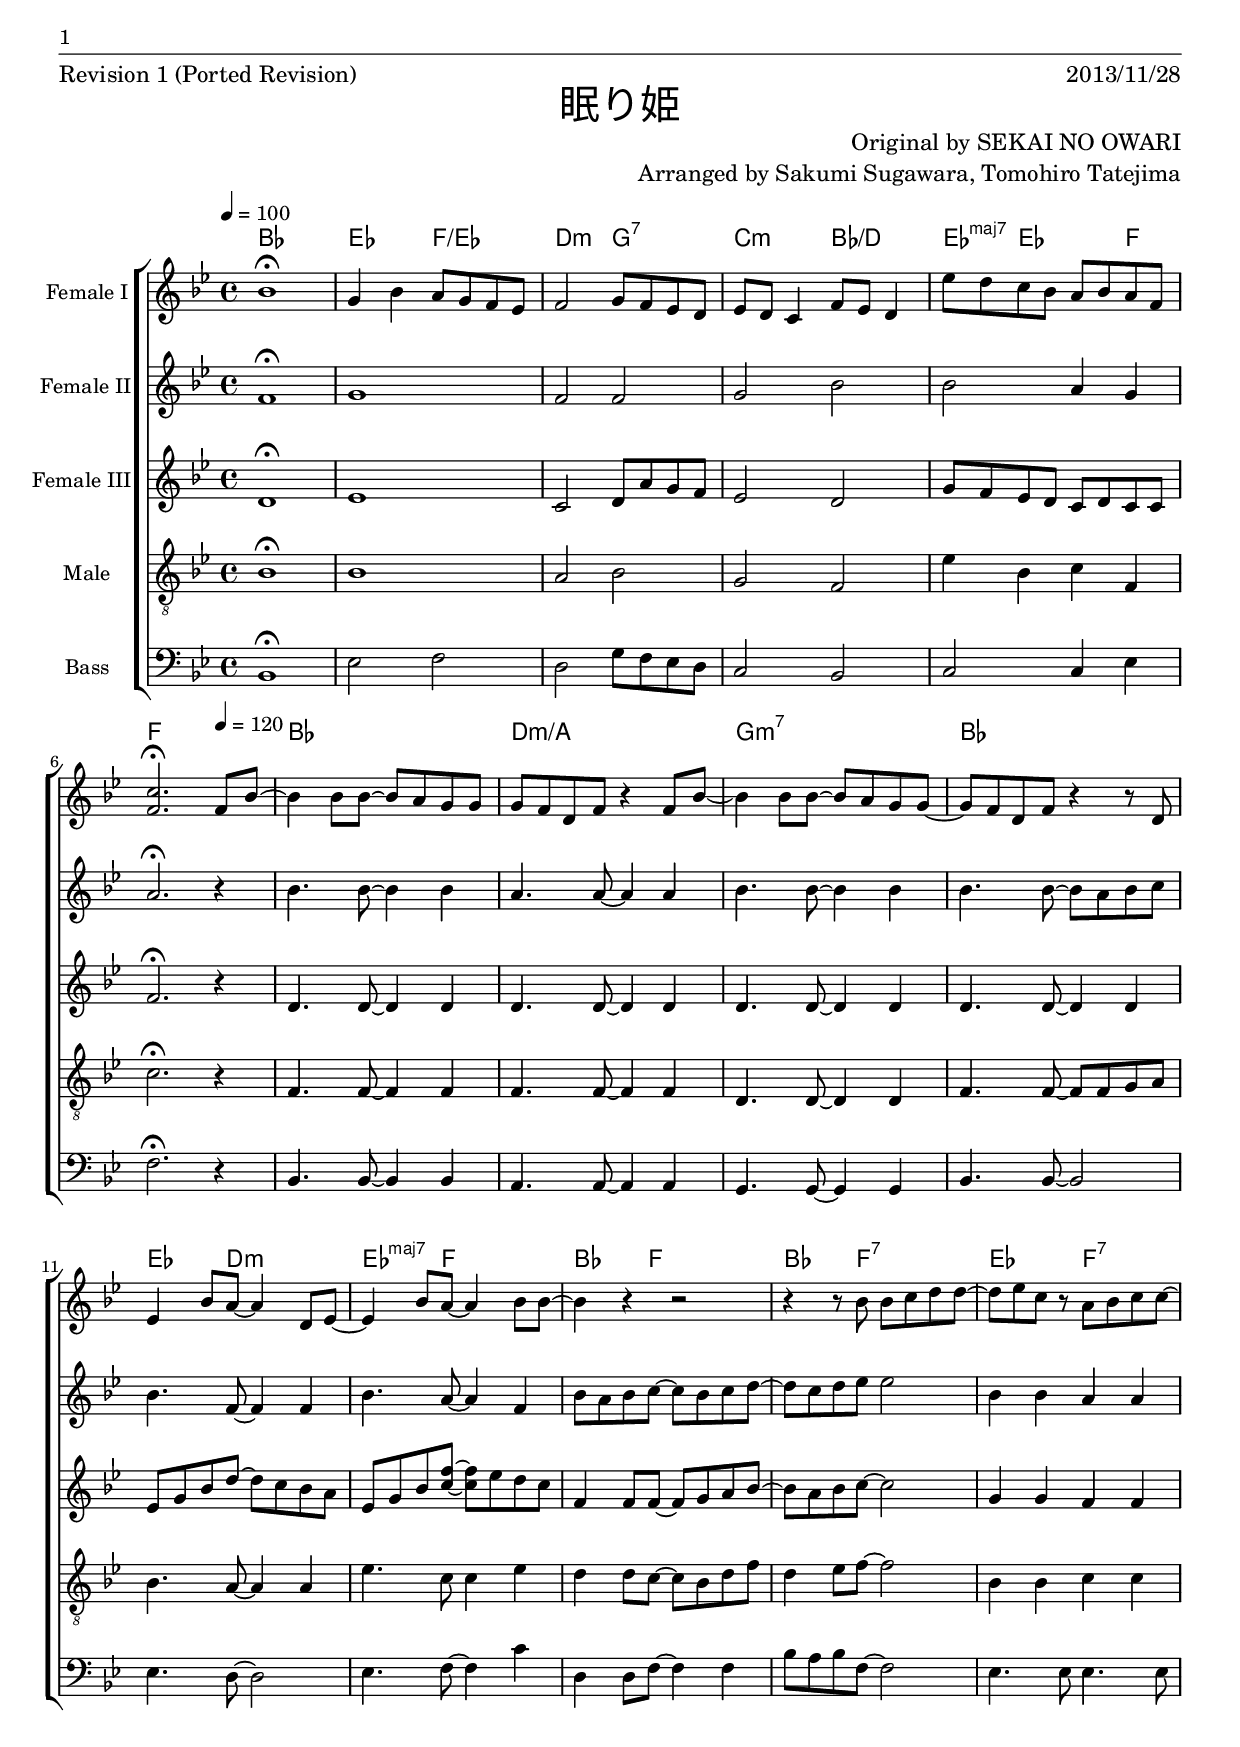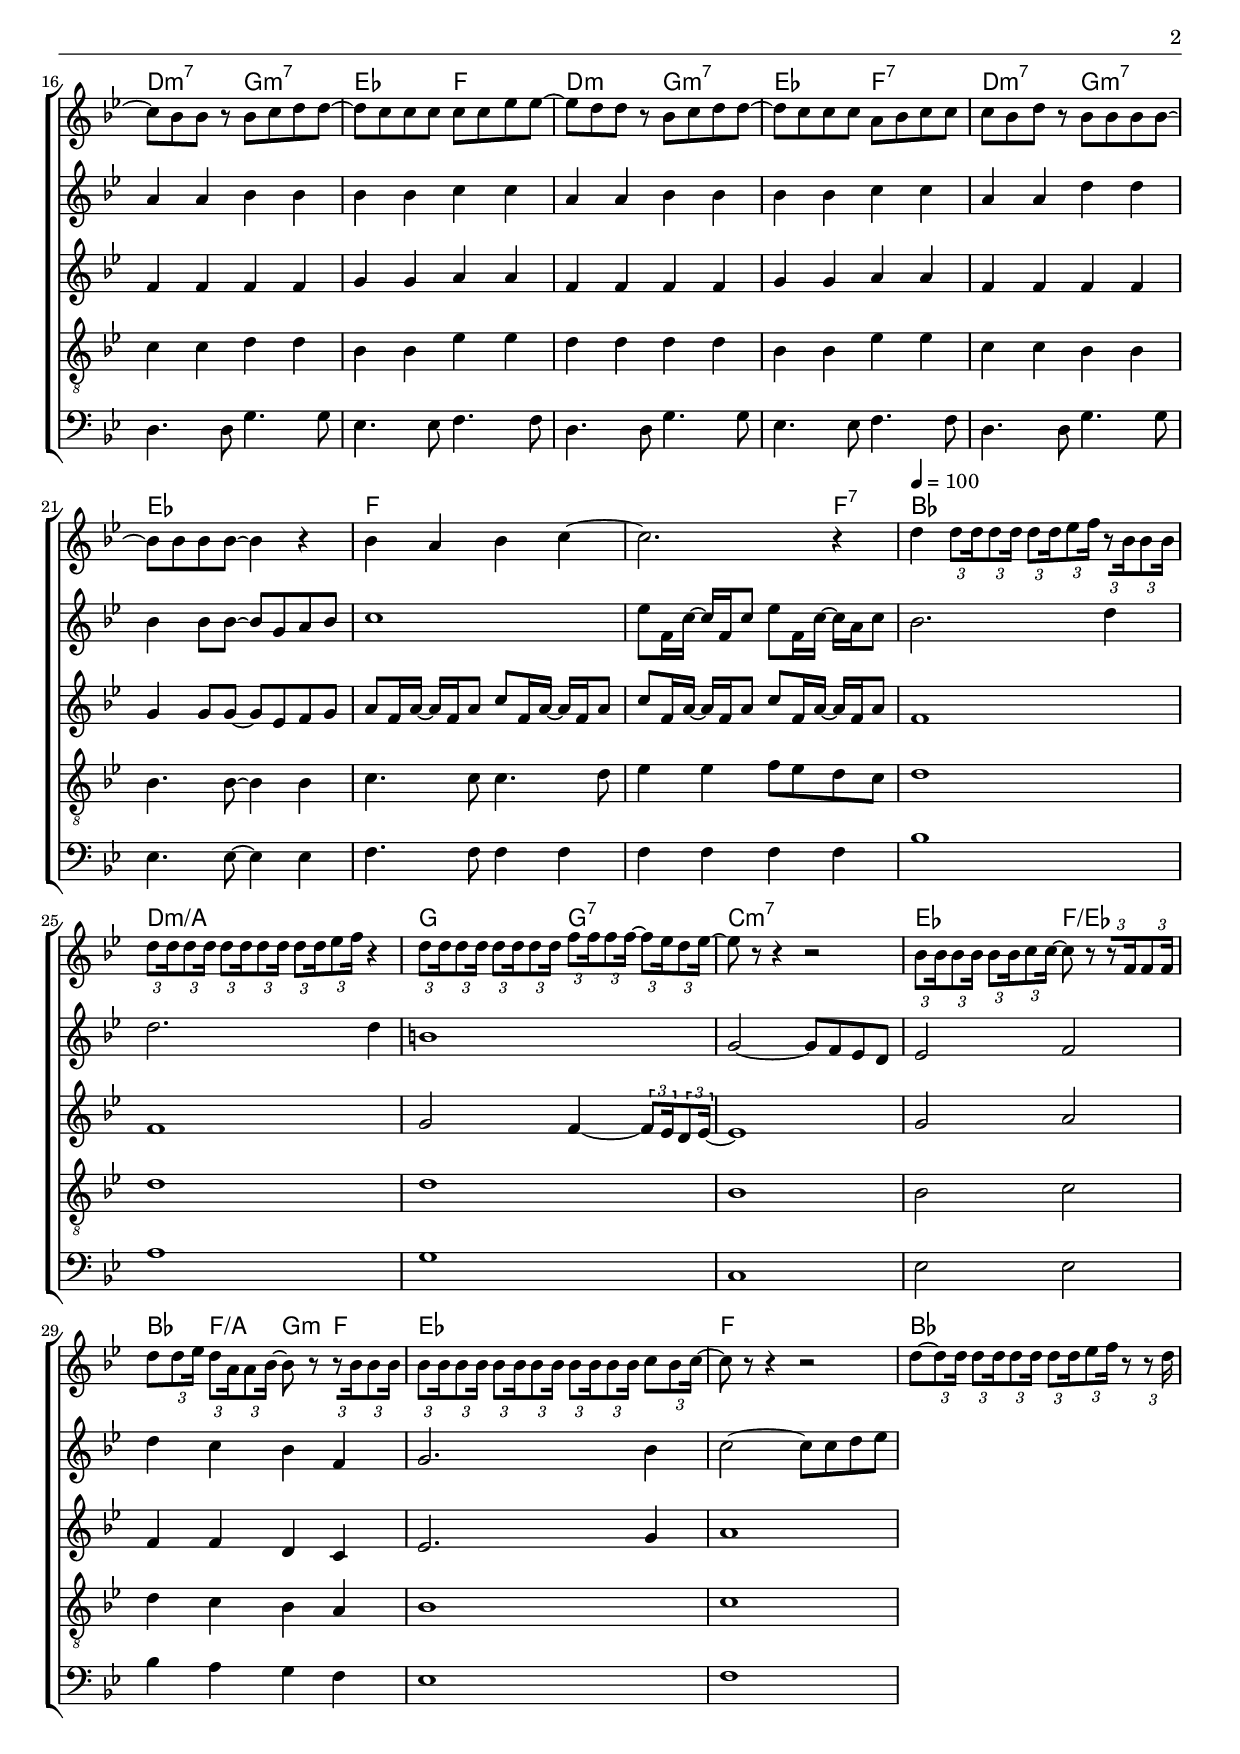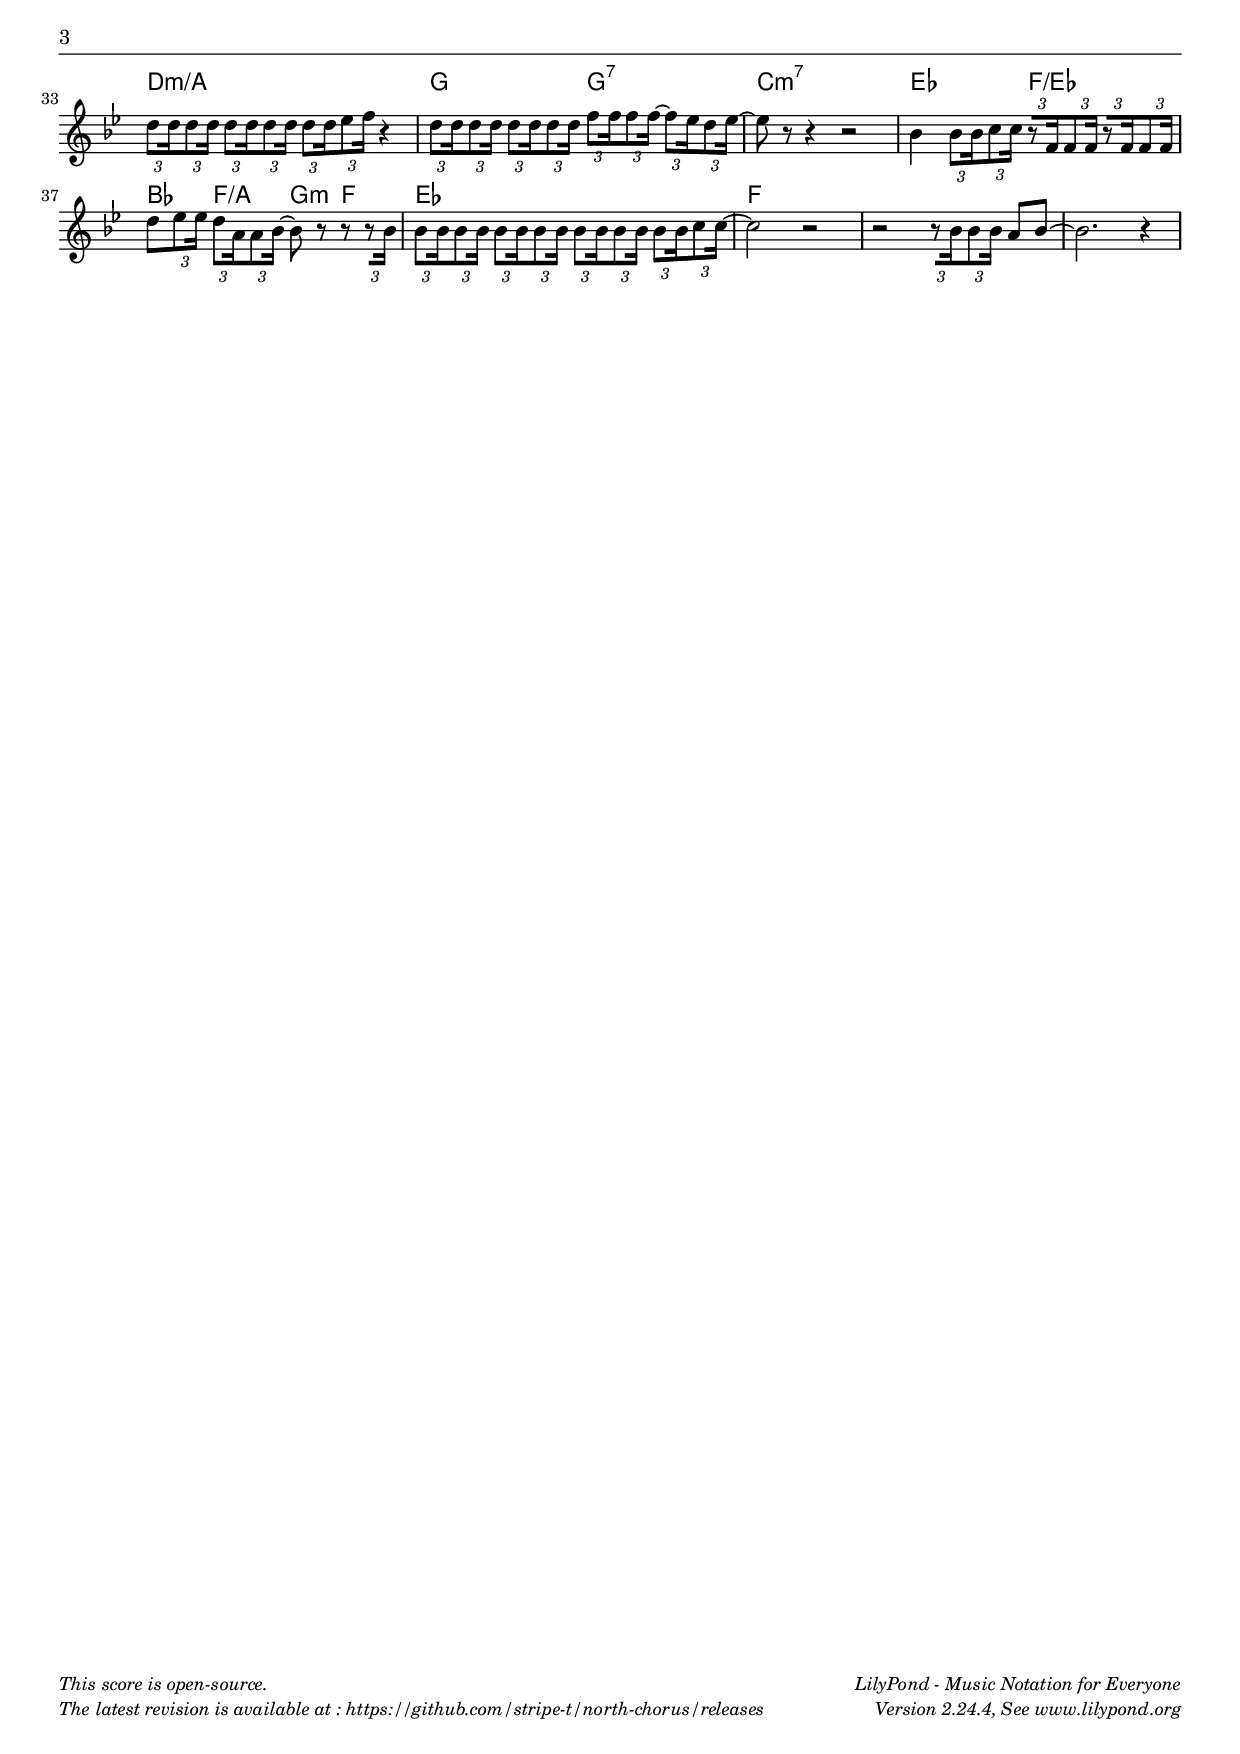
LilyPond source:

% Template revision 2
%
% For Flescobaldi :
% -*- indent-width: 4; tab-width: 4; indent-tabs: true;

\version "2.16.0"

% The below, invented by Mats Bengtsson, creates left and right brackets vertically 
% spanning an entire staff. It is useful for offseting optional passages of music,
% as shown in the example

% The number next to "th" in (th 0.2) controls thickness of the brackets. 
#(define-markup-command (left-bracket layout props) ()
	 "Draw left hand bracket"
	 (let* ((th 0.2) ;; todo: take from GROB
			(width (* 2.5 th)) ;; todo: take from GROB
			(ext '(-2.8 . 2.8))) ;; todo: take line-count into account
		 (ly:bracket Y ext th width)))

leftBracket = {
	\once\override BreathingSign #'text = #(make-left-bracket-markup)
	\once\override BreathingSign #'break-visibility = #end-of-line-invisible
	\once\override BreathingSign #'Y-offset = ##f
	% Trick to print it after barlines and signatures:
	\once\override BreathingSign #'break-align-symbol = #'custos
	\breathe
}


#(define-markup-command (right-bracket layout props) ()
	 "Draw right hand bracket"
	 (let* ((th .2);;todo: take from GROB
			(width (* 2.5 th)) ;; todo: take from GROB
			(ext '(-2.8 . 2.8))) ;; todo: take line-count into account
		 (ly:bracket Y ext th (- width))))

rightBracket = {
	\once\override BreathingSign #'text = #(make-right-bracket-markup)
	\once\override BreathingSign #'Y-offset = ##f
	\breathe
}

t = #(define-music-function
     (parser location note)
     (ly:music?)
   #{
	 \set Timing.baseMoment = #(ly:make-moment 1/8)
     \tuplet 3/2 8 {
		 #note
	 }
	 \unset Timing.baseMoment
   #})
\paper {
	bookTitleMarkup = \markup {
		\column {
			\fill-line {
				"Revision 1 (Ported Revision)"
				"2013/11/28"
			}
			\fill-line {
				\override #'(font-name . "IPAex明朝")
				\fontsize #5 "眠り姫"
			}
			\fill-line {
				\null
				"Original by SEKAI NO OWARI"
			}
			\fill-line {
				\null
				"Arranged by Sakumi Sugawara, Tomohiro Tatejima"
			}
		}
	}
	oddHeaderMarkup = \markup {
		\override #'(baseline-skip . 1) \column {
			\fill-line {
				\fontsize #-1 \fromproperty #'page:page-number-string \null
			}
			\draw-hline
		}
		
	}
	evenHeaderMarkup = \markup {
		\override #'(baseline-skip . 1) \column {
			\fill-line {
				\null \fontsize #-1 \fromproperty #'page:page-number-string
			}
			\draw-hline
		}
	}

	oddFooterMarkup = \markup {
		\on-the-fly #last-page \column{
			\fontsize #-2 \italic \fill-line {
				\left-column {"This score is open-source." "The latest revision is available at : https://github.com/stripe-t/north-chorus/releases"}
				\right-column {"LilyPond - Music Notation for Everyone" #(string-append "Version " (lilypond-version) ", See www.lilypond.org")}
			}
		}
	}

	evenFooterMarkup = \oddFooterMarkup
}

chord = \chordmode {
	\set majorSevenSymbol = \markup { maj7 }
	\tempo 4=100
	bes1 |
	ees2 f/ees | d:m g:7 | c:m bes/d | ees4:maj7 ees2 f4 |
	f2. \tempo 4=120 s4 |
	bes1 | d:m/a | g:m7 | bes |
	ees4. d8:m s2 | ees4.:maj7 f8 s2 | bes4. f8 s2 | bes4. f8:7 s2 |
	ees2 f:7 | d:m7 g:m7 | ees f | d:m g:m7 |
	ees f:7 | d:m7 g:m7 | ees1 | f2 \set Score.tempoHideNote = ##t \tempo 4=110 s2 |
	\tempo 4=100 s2 \tempo 4=90 s4 f4:7 |
	\unset Score.tempoHideNote \tempo 4=100
	bes1 | d:m/a | g2 g:7 | c1:m7 |
	ees2 f/ees | bes4 f/a g:m f | ees1 | f |
	bes | d:m/a | g2 g:7 | c1:m7 |
	ees2 f/ees | bes4 f/a g:m f | ees1 | f |
}

fA = \relative c' {
	\key bes \major
	bes'1\fermata |
	g4 bes a8 g f ees | f2 g8 f ees d | ees d c4 f8 ees d4 | ees'8 d c bes a bes a f |
	<f c'>2.\fermata f8 bes ~ |
	bes4 bes8 bes ~ bes a g g | g f d f r4 f8 bes ~ | bes4 bes8 bes8 ~ bes a g g ~ | g f d f r4 r8 d8|
	ees4 bes'8 a ~ a4 d,8 ees ~ | ees4 bes'8 a ~ a4 bes8 bes ~ | bes4 r r2 | r4 r8 bes bes c d d ~ |
	d ees c r a bes c c ~ | c bes bes r bes c d d ~ | d c c c c c ees ees ~ | ees d d r bes c d d ~ |
	d c c c a bes c c | c bes d r bes bes bes bes ~ | bes bes bes bes ~ bes4 r | bes4 a bes c ~ |
	c2. r4 |
	
	\override TupletBracket.bracket-visibility = ##f
	d4 \t {d8 d16 d8 d16 d8 d16 ees8 f16 r8[ bes,16 bes8 bes16]} | \t {d8 d16 d8 d16 d8 d16 d8 d16 d8 d16 ees8 f16} r4 |
	\t {d8 d16 d8 d16 d8 d16 d8 d16 f8 f16 f8 f16 ~ f8 ees16 d8 ees16 ~ } | ees8 r r4 r2 |
	\t {bes8 bes16 bes8 bes16 bes8 bes16 c8 c16 ~ } c8 r \t {r8[ f,16 f8 f16] } | d'8 \t {d8 ees16 d8 a16 a8 bes16 ~ } bes8 r \t {r8[ bes16 bes8 bes16]} |
	\t {bes8 bes16 bes8 bes16 bes8 bes16 bes8 bes16 bes8 bes16 bes8 bes16} c8 \t {bes8 c16 ~ } | c8 r r4 r2 |
	d8 ~ \t {d8 d16 d8 d16 d8 d16 d8 d16 ees8 f16 } r8 \t {r8 d16} | \t {d8 d16 d8 d16 d8 d16 d8 d16 d8 d16 ees8 f16} r4 |
	\t {d8 d16 d8 d16 d8 d16 d8 d16 f8 f16 f8 f16 ~ f8 ees16 d8 ees16 ~ } | ees8 r r4 r2 |
	bes4 \t {bes8 bes16 c8 c16 } \t {r8[ f,16 f8 f16] r8[ f16 f8 f16]} | d'8 \t {ees8 ees16 d8 a16 a8 bes16 ~ } bes8 r r \t {r8[ bes16]} |
	\t {bes8 bes16 bes8 bes16 bes8 bes16 bes8 bes16 bes8 bes16 bes8 bes16 bes8 bes16 c8 c16 ~ } | c2 r |
	r \t {r8[ bes16 bes8 bes16]} a8 bes ~ | bes2. r4 |
	
	\set stemRightBeamCount = #0
	%\tuplet 3/2 4 {c4 c8[] c4 c8[] c4 c8[] c4 c8[]}
}
fAlyric = \lyricmode {
	\set ignoreMelismata = ##t
	\override Lyrics . LyricText #'font-name = "IPAex明朝"
	\override Lyrics . LyricText #'font-size = #-1
}

fB = \relative c' {
	\key bes \major
	f1\fermata |
	g | f2 f | g bes | bes a4 g |
	a2.\fermata r4 |
	bes4. bes8 ~ bes4 bes | a4. a8 ~ a4 a | bes4. bes8 ~ bes4 bes | bes4. bes8 ~ bes8 a bes c |
	bes4. f8 ~ f4 f | bes4. a8 ~ a4 f | bes8 a bes c ~ c bes c d ~ | d c d ees ees2 |
	bes4 bes a a | a a bes bes | bes bes c c | a a bes bes |
	bes bes c c | a a d d | bes4 bes8 bes ~ bes g a bes | c1 |
	ees8 f,16 c' ~ c f, c'8 ees f,16 c' ~ c a c8 |
	bes2. d4 | d2. d4 | b1 | g2 ~ g8 f ees d |
	ees2 f | d'4 c bes f | g2. bes4 | c2 ~ c8 c d ees |
}
fBlyric = \lyricmode {
	\set ignoreMelismata = ##t
	\override Lyrics . LyricText #'font-name = "IPAex明朝"
	\override Lyrics . LyricText #'font-size = #-1
}

fC = \relative c'{
	\key bes \major
	d1\fermata |
	ees | c2 d8 a' g f | ees2 d | g8 f ees d c d c c |
	f2.\fermata r4 |
	d4. d8 ~ d4 d | d4. d8 ~ d4 d | d4. d8 ~ d4 d | d4. d8 ~ d4 d |
	ees8 g bes d ~ d c bes a | ees g bes <c f> ~ <c f> ees d c | f,4 f8 f ~ f g a bes ~ | bes a bes c ~ c2 |
	g4 g f f | f f f f | g g a a | f f f f |
	g g a a | f f f f | g g8 g ~ g ees f g | a8 f16 a ~ a f a8 c f,16 a ~ a f a8 |
	c f,16 a ~ a f a8 c f,16 a ~ a f a8 | 
	f1 | f | g2 f4 ~ \t{f8 ees16 d8 ees16 ~ } | ees1 |
	g2 a | f4 f d c | ees2. g4 | a1 |
	
}
fClyric = \lyricmode {
	\set ignoreMelismata = ##t
	\override Lyrics . LyricText #'font-name = "IPAex明朝"
	\override Lyrics . LyricText #'font-size = #-1
}

%{fD = \relative c'{
  \key bes \major
	e2
}
fDlyric = \lyricmode {
	\set ignoreMelismata = ##t
	\override Lyrics . LyricText #'font-name = "IPAex明朝"
	\override Lyrics . LyricText #'font-size = #-1
}%}

mA = \relative c {
	\key bes \major
	bes'1\fermata |
	bes | a2 bes | g f | ees'4 bes c f, |
	c'2.\fermata r4 |
	f,4. f8 ~ f4 f | f4. f8 ~ f4 f | d4. d8 ~ d4 d | f4. f8 ~ f f g a |
	bes4. a8 ~ a4 a | ees'4. c8 c4 ees | d4 d8 c ~ c bes d f | d4 ees8 f ~ f2 |
	bes,4 bes c c | c c d d | bes bes ees ees | d d d d |
	bes bes ees ees | c c bes bes | bes4. bes8 ~ bes4 bes | c4. c8 c4. d8 |
	ees4 ees f8 ees d c |
	d1 | d | d | bes |
	bes2 c | d4 c bes a | bes1 | c
}
mAlyric = \lyricmode {
	\set ignoreMelismata = ##t
	\override Lyrics . LyricText #'font-name = "IPAex明朝"
	\override Lyrics . LyricText #'font-size = #-1
}

mB = \relative c {
	\key bes \major
	bes1\fermata | ees2 f | d g8 f ees d | c2 bes | c c4 ees |
	f2.\fermata r4 |
	bes,4. bes8 ~ bes4 bes | a4. a8 ~ a4 a | g4. g8 ~ g4 g | bes4. bes8 ~ bes2 |
	ees4. d8 ~ d2 | ees4. f8 ~ f4 c' | d,4 d8 f ~ f4 f | bes8 a bes f ~ f2 |
	ees4. ees8 ees4. ees8 | d4. d8 g4. g8 | ees4. ees8 f4. f8 | d4. d8 g4. g8 |
	ees4. ees8 f4. f8 | d4. d8 g4. g8 | ees4. ees8 ~ ees4 ees | f4. f8 f4 f |
	f f f f |
	bes1 | a | g | c, |
	ees2 ees | bes'4 a g f | ees1 | f |
}
mBlyric = \lyricmode {
	\set ignoreMelismata = ##t
	\override Lyrics . LyricText #'font-name = "IPAex明朝"
	\override Lyrics . LyricText #'font-size = #-1
}

\book{
	\score{
		<<
			\new ChordNames {
				\set ChordNames.midiMaximumVolume = #0.0
				\set ChordNames.midiMinimumVolume = #0.0
				\chord
			}
			\new ChoirStaff <<
				\new Staff = "Female1" <<
					\set Staff.instrumentName = "Female I"
					\set Staff.midiInstrument = "flute"
					\clef treble
					\new Voice = "VoiceFemale1" \fA
				>>
				\new Lyrics = "LyricsFemale1"
				
				\new Staff = "Female2" <<
					\set Staff.instrumentName = "Female II"
					\set Staff.midiInstrument = "flute"
					\clef treble
					\new Voice = "VoiceFemale2" \fB
				>>
				\new Lyrics = "LyricsFemale2"
				
				\new Staff = "Female3" <<
					\set Staff.instrumentName = "Female III"
					\set Staff.midiInstrument = "clarinet"
					\clef treble
					\new Voice = "VoiceFemale3" \fC
				>>
				\new Lyrics = "LyricsFemale3"
				
				%{\new Staff = "Female4" <<
					\set Staff.instrumentName = "Female IV"
					\set Staff.midiInstrument = "clarinet"
					\clef treble
					\new Voice = "VoiceFemale4" \fD
				>>
				\new Lyrics = "LyricsFemale4"%}

				\new Staff = "Male1" <<
					\set Staff.instrumentName = "Male"
					\set Staff.midiInstrument = "oboe"
					\clef "treble_8"
					\new Voice = "VoiceMale1" \mA
				>>
				\new Lyrics = "LyricsMale1"

				\new Staff = "Male2" <<
					\set Staff.instrumentName = "Bass"
					\set Staff.midiInstrument = "bassoon"
					\clef "bass"
					\new Voice = "VoiceMale2" \mB
				>>
				\new Lyrics = "LyricsMale2"

				\context Lyrics = "LyricsFemale1" {
					\lyricsto "VoiceFemale1" {
						\fAlyric
					}
				}
				\context Lyrics = "LyricsFemale2" {
					\lyricsto "VoiceFemale2" {
						\fBlyric
					}
				}
				\context Lyrics = "LyricsFemale3" {
					\lyricsto "VoiceFemale3" {
						\fClyric
					}
				}
				%{\context Lyrics = "LyricsFemale4" {
					\lyricsto "VoiceFemale4" {
						\fDlyric
					}
				}%}
				\context Lyrics = "LyricsMale1" {
					\lyricsto "VoiceMale1" {
						\mAlyric
					}
				}
				\context Lyrics = "LyricsMale2" {
					\lyricsto "VoiceMale2" {
						\mBlyric
					}
				}
			>>
		>>
		\layout {
			#(layout-set-staff-size 17.82)
		}
		\midi {}
	}
}